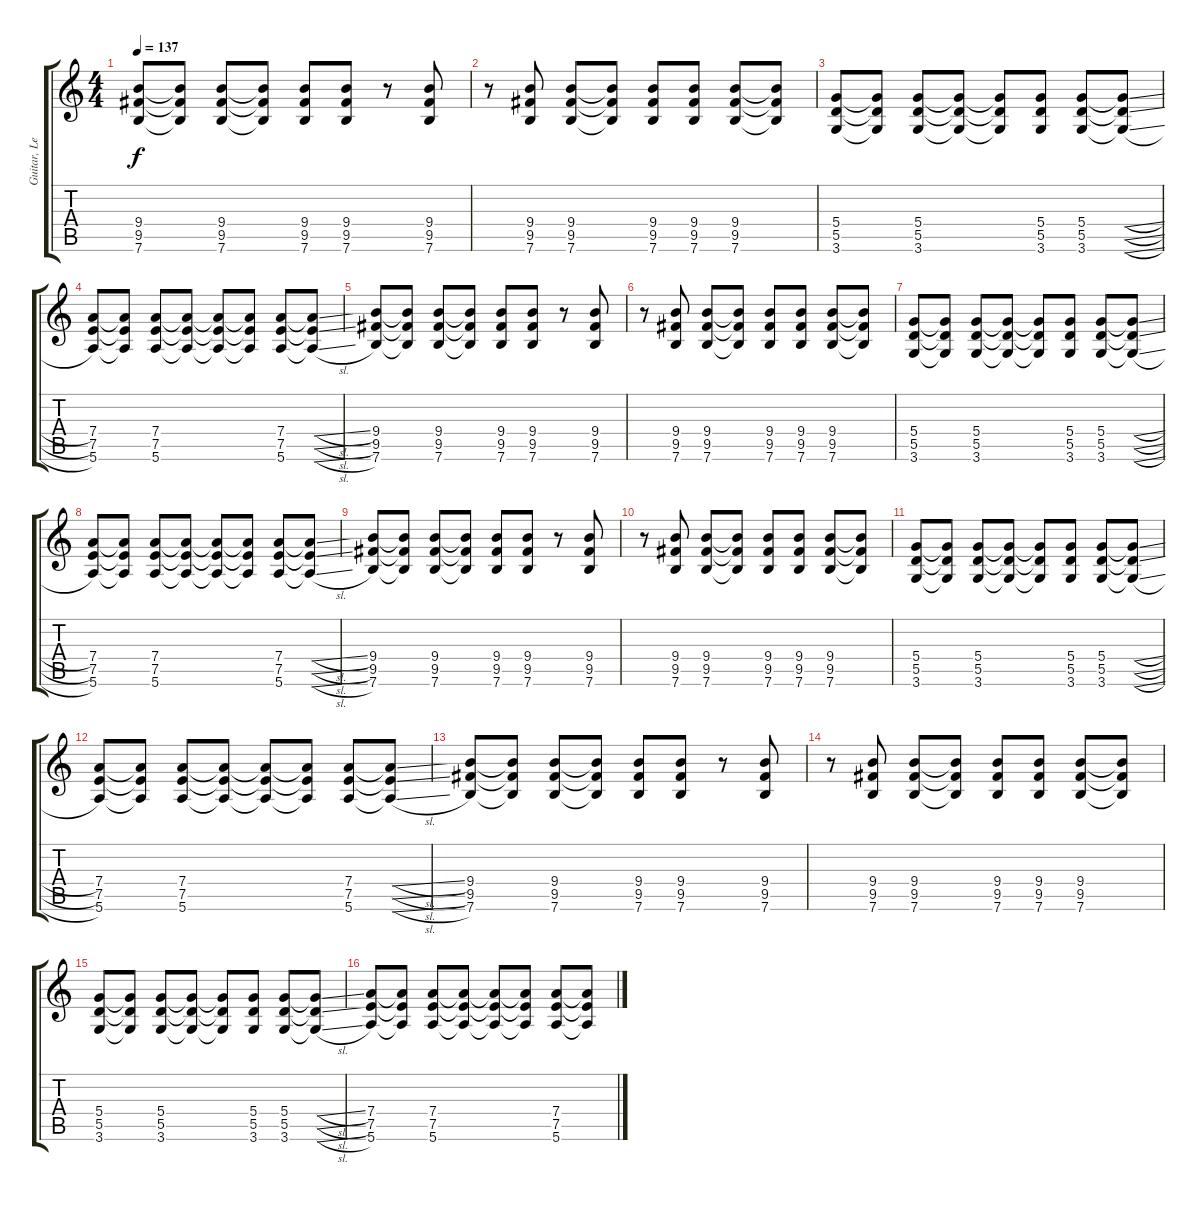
\track ("Guitar, Lead" "Guitar, Le") {instrument distortionguitar}
\staff {score tabs}
\tuning (E4 B3 G3 D3 A2 E2) {hide}
\ts (4 4)
\tempo 137
\clef g2
\ks c
(9.4 9.5 7.6).8{dy f} (9.4{t} 9.5{t} 7.6{t}).8 (9.4 9.5 7.6).8 (9.4{t} 9.5{t} 7.6{t}).8 (9.4 9.5 7.6).8 (9.4 9.5 7.6).8 r.8 (9.4 9.5 7.6).8 |
r.8 (9.4 9.5 7.6).8 (9.4 9.5 7.6).8 (9.4{t} 9.5{t} 7.6{t}).8 (9.4 9.5 7.6).8 (9.4 9.5 7.6).8 (9.4 9.5 7.6).8 (9.4{t} 9.5{t} 7.6{t}).8 |
(5.4 5.5 3.6).8 (5.4{t} 5.5{t} 3.6{t}).8 (5.4 5.5 3.6).8 (5.4{t} 5.5{t} 3.6{t}).8 (5.4{t} 5.5{t} 3.6{t}).8 (5.4 5.5 3.6).8 (5.4 5.5 3.6).8 (5.4{sl t} 5.5{sl t} 3.6{sl t}).8 |
(7.4 7.5 5.6).8 (7.4{t} 7.5{t} 5.6{t}).8 (7.4 7.5 5.6).8 (7.4{t} 7.5{t} 5.6{t}).8 (7.4{t} 7.5{t} 5.6{t}).8 (7.4{t} 7.5{t} 5.6{t}).8 (7.4 7.5 5.6).8 (7.4{sl t} 7.5{sl t} 5.6{sl t}).8 |
(9.4 9.5 7.6).8 (9.4{t} 9.5{t} 7.6{t}).8 (9.4 9.5 7.6).8 (9.4{t} 9.5{t} 7.6{t}).8 (9.4 9.5 7.6).8 (9.4 9.5 7.6).8 r.8 (9.4 9.5 7.6).8 |
r.8 (9.4 9.5 7.6).8 (9.4 9.5 7.6).8 (9.4{t} 9.5{t} 7.6{t}).8 (9.4 9.5 7.6).8 (9.4 9.5 7.6).8 (9.4 9.5 7.6).8 (9.4{t} 9.5{t} 7.6{t}).8 |
(5.4 5.5 3.6).8 (5.4{t} 5.5{t} 3.6{t}).8 (5.4 5.5 3.6).8 (5.4{t} 5.5{t} 3.6{t}).8 (5.4{t} 5.5{t} 3.6{t}).8 (5.4 5.5 3.6).8 (5.4 5.5 3.6).8 (5.4{sl t} 5.5{sl t} 3.6{sl t}).8 |
(7.4 7.5 5.6).8 (7.4{t} 7.5{t} 5.6{t}).8 (7.4 7.5 5.6).8 (7.4{t} 7.5{t} 5.6{t}).8 (7.4{t} 7.5{t} 5.6{t}).8 (7.4{t} 7.5{t} 5.6{t}).8 (7.4 7.5 5.6).8 (7.4{sl t} 7.5{sl t} 5.6{sl t}).8 |
(9.4 9.5 7.6).8 (9.4{t} 9.5{t} 7.6{t}).8 (9.4 9.5 7.6).8 (9.4{t} 9.5{t} 7.6{t}).8 (9.4 9.5 7.6).8 (9.4 9.5 7.6).8 r.8 (9.4 9.5 7.6).8 |
r.8 (9.4 9.5 7.6).8 (9.4 9.5 7.6).8 (9.4{t} 9.5{t} 7.6{t}).8 (9.4 9.5 7.6).8 (9.4 9.5 7.6).8 (9.4 9.5 7.6).8 (9.4{t} 9.5{t} 7.6{t}).8 |
(5.4 5.5 3.6).8 (5.4{t} 5.5{t} 3.6{t}).8 (5.4 5.5 3.6).8 (5.4{t} 5.5{t} 3.6{t}).8 (5.4{t} 5.5{t} 3.6{t}).8 (5.4 5.5 3.6).8 (5.4 5.5 3.6).8 (5.4{sl t} 5.5{sl t} 3.6{sl t}).8 |
(7.4 7.5 5.6).8 (7.4{t} 7.5{t} 5.6{t}).8 (7.4 7.5 5.6).8 (7.4{t} 7.5{t} 5.6{t}).8 (7.4{t} 7.5{t} 5.6{t}).8 (7.4{t} 7.5{t} 5.6{t}).8 (7.4 7.5 5.6).8 (7.4{sl t} 7.5{sl t} 5.6{sl t}).8 |
(9.4 9.5 7.6).8 (9.4{t} 9.5{t} 7.6{t}).8 (9.4 9.5 7.6).8 (9.4{t} 9.5{t} 7.6{t}).8 (9.4 9.5 7.6).8 (9.4 9.5 7.6).8 r.8 (9.4 9.5 7.6).8 |
r.8 (9.4 9.5 7.6).8 (9.4 9.5 7.6).8 (9.4{t} 9.5{t} 7.6{t}).8 (9.4 9.5 7.6).8 (9.4 9.5 7.6).8 (9.4 9.5 7.6).8 (9.4{t} 9.5{t} 7.6{t}).8 |
(5.4 5.5 3.6).8 (5.4{t} 5.5{t} 3.6{t}).8 (5.4 5.5 3.6).8 (5.4{t} 5.5{t} 3.6{t}).8 (5.4{t} 5.5{t} 3.6{t}).8 (5.4 5.5 3.6).8 (5.4 5.5 3.6).8 (5.4{sl t} 5.5{sl t} 3.6{sl t}).8 |
(7.4 7.5 5.6).8 (7.4{t} 7.5{t} 5.6{t}).8 (7.4 7.5 5.6).8 (7.4{t} 7.5{t} 5.6{t}).8 (7.4{t} 7.5{t} 5.6{t}).8 (7.4{t} 7.5{t} 5.6{t}).8 (7.4 7.5 5.6).8 (7.4{sl t} 7.5{sl t} 5.6{sl t}).8
